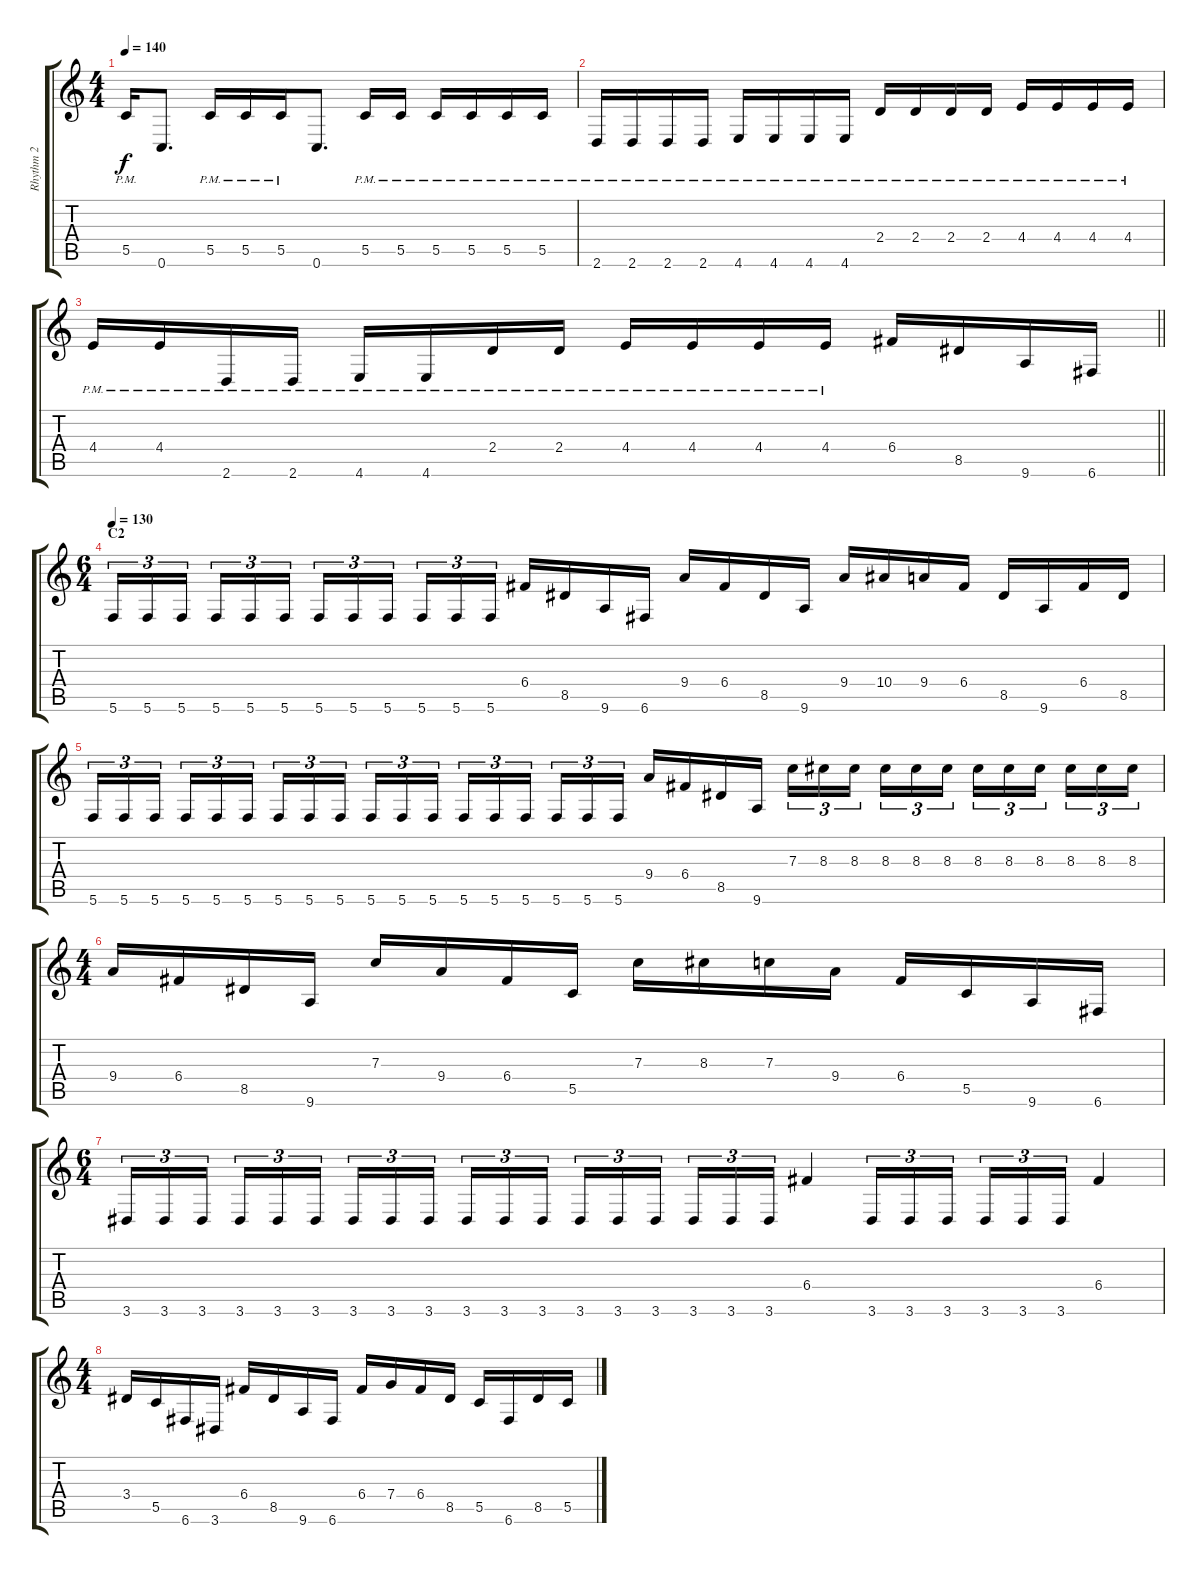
\track ("Rhythm 2" "Rhythm 2") {instrument distortionguitar}
\staff {score tabs}
\tuning (D4 A3 F3 C3 G2 C2) {hide}
\ts (4 4)
\tempo 140
\clef g2
\ks c
5.5{pm}.16{dy f} 0.6.8{d} 5.5{pm}.16 5.5{pm}.16 5.5{pm}.16 0.6.8{d} 5.5{pm}.16 5.5{pm}.16 5.5{pm}.16 5.5{pm}.16 5.5{pm}.16 5.5{pm}.16 |
2.6{pm}.16 2.6{pm}.16 2.6{pm}.16 2.6{pm}.16 4.6{pm}.16 4.6{pm}.16 4.6{pm}.16 4.6{pm}.16 2.4{pm}.16 2.4{pm}.16 2.4{pm}.16 2.4{pm}.16 4.4{pm}.16 4.4{pm}.16 4.4{pm}.16 4.4{pm}.16 |
\barLineRight lightlight
4.4{pm}.16 4.4{pm}.16 2.6{pm}.16 2.6{pm}.16 4.6{pm}.16 4.6{pm}.16 2.4{pm}.16 2.4{pm}.16 4.4{pm}.16 4.4{pm}.16 4.4{pm}.16 4.4{pm}.16 6.4.16 8.5.16 9.6.16 6.6.16 |
\ts (6 4)
\section ("" "C2")
\tempo 130
5.6.16{tu (3 2)} 5.6.16{tu (3 2)} 5.6.16{tu (3 2) beam splitsecondary} 5.6.16{tu (3 2)} 5.6.16{tu (3 2)} 5.6.16{tu (3 2) beam splitsecondary} 5.6.16{tu (3 2)} 5.6.16{tu (3 2)} 5.6.16{tu (3 2) beam splitsecondary} 5.6.16{tu (3 2)} 5.6.16{tu (3 2)} 5.6.16{tu (3 2) beam splitsecondary} 6.4.16 8.5.16 9.6.16 6.6.16 9.4.16 6.4.16 8.5.16 9.6.16 9.4.16 10.4.16 9.4.16 6.4.16 8.5.16 9.6.16 6.4.16 8.5.16 |
5.6.16{tu (3 2)} 5.6.16{tu (3 2)} 5.6.16{tu (3 2) beam splitsecondary} 5.6.16{tu (3 2)} 5.6.16{tu (3 2)} 5.6.16{tu (3 2) beam splitsecondary} 5.6.16{tu (3 2)} 5.6.16{tu (3 2)} 5.6.16{tu (3 2) beam splitsecondary} 5.6.16{tu (3 2)} 5.6.16{tu (3 2)} 5.6.16{tu (3 2) beam splitsecondary} 5.6.16{tu (3 2)} 5.6.16{tu (3 2)} 5.6.16{tu (3 2) beam splitsecondary} 5.6.16{tu (3 2)} 5.6.16{tu (3 2)} 5.6.16{tu (3 2)} 9.4.16 6.4.16 8.5.16 9.6.16{beam splitsecondary} 7.3.16{tu (3 2)} 8.3.16{tu (3 2)} 8.3.16{tu (3 2) beam splitsecondary} 8.3.16{tu (3 2)} 8.3.16{tu (3 2)} 8.3.16{tu (3 2) beam splitsecondary} 8.3.16{tu (3 2)} 8.3.16{tu (3 2)} 8.3.16{tu (3 2) beam splitsecondary} 8.3.16{tu (3 2)} 8.3.16{tu (3 2)} 8.3.16{tu (3 2)} |
\ts (4 4)
9.4.16 6.4.16 8.5.16 9.6.16 7.3.16 9.4.16 6.4.16 5.5.16 7.3.16 8.3.16 7.3.16 9.4.16 6.4.16 5.5.16 9.6.16 6.6.16 |
\ts (6 4)
3.6.16{tu (3 2)} 3.6.16{tu (3 2)} 3.6.16{tu (3 2) beam splitsecondary} 3.6.16{tu (3 2)} 3.6.16{tu (3 2)} 3.6.16{tu (3 2) beam splitsecondary} 3.6.16{tu (3 2)} 3.6.16{tu (3 2)} 3.6.16{tu (3 2) beam splitsecondary} 3.6.16{tu (3 2)} 3.6.16{tu (3 2)} 3.6.16{tu (3 2) beam splitsecondary} 3.6.16{tu (3 2)} 3.6.16{tu (3 2)} 3.6.16{tu (3 2) beam splitsecondary} 3.6.16{tu (3 2)} 3.6.16{tu (3 2)} 3.6.16{tu (3 2)} 6.4.4 3.6.16{tu (3 2)} 3.6.16{tu (3 2)} 3.6.16{tu (3 2) beam splitsecondary} 3.6.16{tu (3 2)} 3.6.16{tu (3 2)} 3.6.16{tu (3 2)} 6.4.4 |
\ts (4 4)
3.4.16 5.5.16 6.6.16 3.6.16 6.4.16 8.5.16 9.6.16 6.6.16 6.4.16 7.4.16 6.4.16 8.5.16 5.5.16 6.6.16 8.5.16 5.5.16
